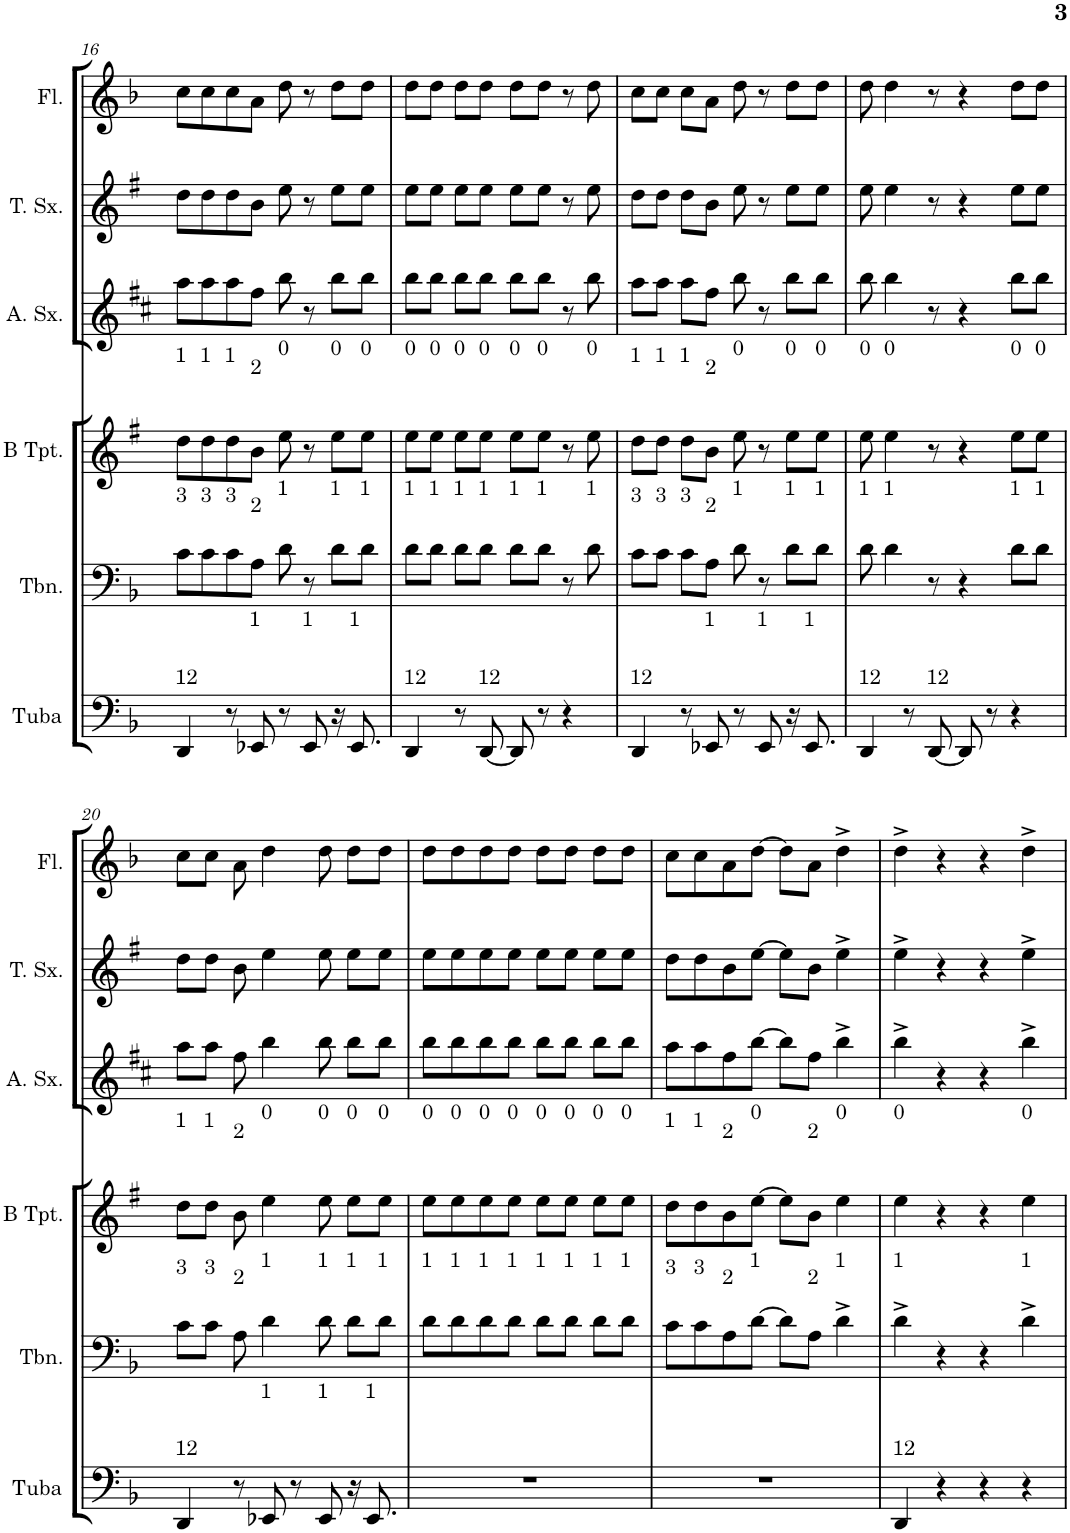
**kern	**kern	**kern	**kern	**kern	**kern
*part6	*part5	*part4	*part3	*part2	*part1
*staff6	*staff5	*staff4	*staff3	*staff2	*staff1
*I"Tuba	*I"Trombone	*I"Trumpet in B	*I"Alto Sax.	*I"Tenor Sax.	*I"Flauta Transversal
*I'Tuba	*I'Tbn.	*	*I'A. Sx.	*I'T. Sx.	*I'Fl.
!!LO:PB:g=z
*clefF4	*clefF4	*clefG2	*clefG2	*clefG2	*clefG2
*	*	*Trd1c2	*Trd5c9	*Trd8c14	*
*k[b-]	*k[b-]	*k[f#]	*k[f#c#]	*k[f#]	*k[b-]
*d:	*d:	*e:	*b:	*e:	*d:
*M4/4	*M4/4	*M4/4	*M4/4	*M4/4	*M4/4
*met(c)	*met(c)	*met(c)	*met(c)	*met(c)	*met(c)
=16	=16	=16	=16	=16	=16
!	!	!LO:TX:a:t=1	!	!	!
!	!LO:TX:a:t=3	!	!	!	!
!LO:TX:a:t=12	!	!	!	!	!
4DD/	8c\L	8dd\L	8aa\L	8dd\L	8cc\L
!	!	!LO:TX:a:t=1	!	!	!
!	!LO:TX:a:t=3	!	!	!	!
.	8c\	8dd\	8aa\	8dd\	8cc\
!	!	!LO:TX:a:t=1	!	!	!
!	!LO:TX:a:t=3	!	!	!	!
8r	8c\	8dd\	8aa\	8dd\	8cc\
!	!	!LO:TX:a:t=2	!	!	!
!	!LO:TX:a:t=2	!	!	!	!
!LO:TX:a:t=1	!	!	!	!	!
8EE-X/	8A\J	8b\J	8ff#\J	8b\J	8a\J
!	!	!LO:TX:a:t=0	!	!	!
!	!LO:TX:a:t=1	!	!	!	!
8r	8d\	8ee\	8bb\	8ee\	8dd\
!LO:TX:a:t=1	!	!	!	!	!
8EE-/	8r	8r	8r	8r	8r
!	!	!LO:TX:a:t=0	!	!	!
!	!LO:TX:a:t=1	!	!	!	!
16r	8d\L	8ee\L	8bb\L	8ee\L	8dd\L
!LO:TX:a:t=1	!	!	!	!	!
8.EE-/	.	.	.	.	.
!	!	!LO:TX:a:t=0	!	!	!
!	!LO:TX:a:t=1	!	!	!	!
.	8d\J	8ee\J	8bb\J	8ee\J	8dd\J
=17	=17	=17	=17	=17	=17
!	!	!LO:TX:a:t=0	!	!	!
!	!LO:TX:a:t=1	!	!	!	!
!LO:TX:a:t=12	!	!	!	!	!
4DD/	8d\L	8ee\L	8bb\L	8ee\L	8dd\L
!	!	!LO:TX:a:t=0	!	!	!
!	!LO:TX:a:t=1	!	!	!	!
.	8d\J	8ee\J	8bb\J	8ee\J	8dd\J
!	!	!LO:TX:a:t=0	!	!	!
!	!LO:TX:a:t=1	!	!	!	!
8r	8d\L	8ee\L	8bb\L	8ee\L	8dd\L
!	!	!LO:TX:a:t=0	!	!	!
!	!LO:TX:a:t=1	!	!	!	!
!LO:TX:a:t=12	!	!	!	!	!
[8DD/	8d\J	8ee\J	8bb\J	8ee\J	8dd\J
!	!	!LO:TX:a:t=0	!	!	!
!	!LO:TX:a:t=1	!	!	!	!
8DD/]	8d\L	8ee\L	8bb\L	8ee\L	8dd\L
!	!	!LO:TX:a:t=0	!	!	!
!	!LO:TX:a:t=1	!	!	!	!
8r	8d\J	8ee\J	8bb\J	8ee\J	8dd\J
4r	8r	8r	8r	8r	8r
!	!	!LO:TX:a:t=0	!	!	!
!	!LO:TX:a:t=1	!	!	!	!
.	8d\	8ee\	8bb\	8ee\	8dd\
=18	=18	=18	=18	=18	=18
!	!	!LO:TX:a:t=1	!	!	!
!	!LO:TX:a:t=3	!	!	!	!
!LO:TX:a:t=12	!	!	!	!	!
4DD/	8c\L	8dd\L	8aa\L	8dd\L	8cc\L
!	!	!LO:TX:a:t=1	!	!	!
!	!LO:TX:a:t=3	!	!	!	!
.	8c\J	8dd\J	8aa\J	8dd\J	8cc\J
!	!	!LO:TX:a:t=1	!	!	!
!	!LO:TX:a:t=3	!	!	!	!
8r	8c\L	8dd\L	8aa\L	8dd\L	8cc\L
!	!	!LO:TX:a:t=2	!	!	!
!	!LO:TX:a:t=2	!	!	!	!
!LO:TX:a:t=1	!	!	!	!	!
8EE-X/	8A\J	8b\J	8ff#\J	8b\J	8a\J
!	!	!LO:TX:a:t=0	!	!	!
!	!LO:TX:a:t=1	!	!	!	!
8r	8d\	8ee\	8bb\	8ee\	8dd\
!LO:TX:a:t=1	!	!	!	!	!
8EE-/	8r	8r	8r	8r	8r
!	!	!LO:TX:a:t=0	!	!	!
!	!LO:TX:a:t=1	!	!	!	!
16r	8d\L	8ee\L	8bb\L	8ee\L	8dd\L
!LO:TX:a:t=1	!	!	!	!	!
8.EE-/	.	.	.	.	.
!	!	!LO:TX:a:t=0	!	!	!
!	!LO:TX:a:t=1	!	!	!	!
.	8d\J	8ee\J	8bb\J	8ee\J	8dd\J
=19	=19	=19	=19	=19	=19
!	!	!LO:TX:a:t=0	!	!	!
!	!LO:TX:a:t=1	!	!	!	!
!LO:TX:a:t=12	!	!	!	!	!
4DD/	8d\	8ee\	8bb\	8ee\	8dd\
!	!	!LO:TX:a:t=0	!	!	!
!	!LO:TX:a:t=1	!	!	!	!
.	4d\	4ee\	4bb\	4ee\	4dd\
8r	.	.	.	.	.
!LO:TX:a:t=12	!	!	!	!	!
[8DD/	8r	8r	8r	8r	8r
8DD/]	4r	4r	4r	4r	4r
8r	.	.	.	.	.
!	!	!LO:TX:a:t=0	!	!	!
!	!LO:TX:a:t=1	!	!	!	!
4r	8d\L	8ee\L	8bb\L	8ee\L	8dd\L
!	!	!LO:TX:a:t=0	!	!	!
!	!LO:TX:a:t=1	!	!	!	!
.	8d\J	8ee\J	8bb\J	8ee\J	8dd\J
!!LO:LB:g=z
=20	=20	=20	=20	=20	=20
!	!	!LO:TX:a:t=1	!	!	!
!	!LO:TX:a:t=3	!	!	!	!
!LO:TX:a:t=12	!	!	!	!	!
4DD/	8c\L	8dd\L	8aa\L	8dd\L	8cc\L
!	!	!LO:TX:a:t=1	!	!	!
!	!LO:TX:a:t=3	!	!	!	!
.	8c\J	8dd\J	8aa\J	8dd\J	8cc\J
!	!	!LO:TX:a:t=2	!	!	!
!	!LO:TX:a:t=2	!	!	!	!
8r	8A\	8b\	8ff#\	8b\	8a\
!	!	!LO:TX:a:t=0	!	!	!
!	!LO:TX:a:t=1	!	!	!	!
!LO:TX:a:t=1	!	!	!	!	!
8EE-X/	4d\	4ee\	4bb\	4ee\	4dd\
8r	.	.	.	.	.
!	!	!LO:TX:a:t=0	!	!	!
!	!LO:TX:a:t=1	!	!	!	!
!LO:TX:a:t=1	!	!	!	!	!
8EE-/	8d\	8ee\	8bb\	8ee\	8dd\
!	!	!LO:TX:a:t=0	!	!	!
!	!LO:TX:a:t=1	!	!	!	!
16r	8d\L	8ee\L	8bb\L	8ee\L	8dd\L
!LO:TX:a:t=1	!	!	!	!	!
8.EE-/	.	.	.	.	.
!	!	!LO:TX:a:t=0	!	!	!
!	!LO:TX:a:t=1	!	!	!	!
.	8d\J	8ee\J	8bb\J	8ee\J	8dd\J
=21	=21	=21	=21	=21	=21
!	!	!LO:TX:a:t=0	!	!	!
!	!LO:TX:a:t=1	!	!	!	!
1r	8d\L	8ee\L	8bb\L	8ee\L	8dd\L
!	!	!LO:TX:a:t=0	!	!	!
!	!LO:TX:a:t=1	!	!	!	!
.	8d\	8ee\	8bb\	8ee\	8dd\
!	!	!LO:TX:a:t=0	!	!	!
!	!LO:TX:a:t=1	!	!	!	!
.	8d\	8ee\	8bb\	8ee\	8dd\
!	!	!LO:TX:a:t=0	!	!	!
!	!LO:TX:a:t=1	!	!	!	!
.	8d\J	8ee\J	8bb\J	8ee\J	8dd\J
!	!	!LO:TX:a:t=0	!	!	!
!	!LO:TX:a:t=1	!	!	!	!
.	8d\L	8ee\L	8bb\L	8ee\L	8dd\L
!	!	!LO:TX:a:t=0	!	!	!
!	!LO:TX:a:t=1	!	!	!	!
.	8d\J	8ee\J	8bb\J	8ee\J	8dd\J
!	!	!LO:TX:a:t=0	!	!	!
!	!LO:TX:a:t=1	!	!	!	!
.	8d\L	8ee\L	8bb\L	8ee\L	8dd\L
!	!	!LO:TX:a:t=0	!	!	!
!	!LO:TX:a:t=1	!	!	!	!
.	8d\J	8ee\J	8bb\J	8ee\J	8dd\J
=22	=22	=22	=22	=22	=22
!	!	!LO:TX:a:t=1	!	!	!
!	!LO:TX:a:t=3	!	!	!	!
1r	8c\L	8dd\L	8aa\L	8dd\L	8cc\L
!	!	!LO:TX:a:t=1	!	!	!
!	!LO:TX:a:t=3	!	!	!	!
.	8c\	8dd\	8aa\	8dd\	8cc\
!	!	!LO:TX:a:t=2	!	!	!
!	!LO:TX:a:t=2	!	!	!	!
.	8A\	8b\	8ff#\	8b\	8a\
!	!	!LO:TX:a:t=0	!	!	!
!	!LO:TX:a:t=1	!	!	!	!
.	[8d\J	[8ee\J	[8bb\J	[8ee\J	[8dd\J
.	8d\L]	8ee\L]	8bb\L]	8ee\L]	8dd\L]
!	!	!LO:TX:a:t=2	!	!	!
!	!LO:TX:a:t=2	!	!	!	!
.	8A\J	8b\J	8ff#\J	8b\J	8a\J
!	!	!LO:TX:a:t=0	!	!	!
!	!LO:TX:a:t=1	!	!	!	!
.	4d^\	4ee\	4bb^\	4ee^\	4dd^\
=23	=23	=23	=23	=23	=23
!	!	!LO:TX:a:t=0	!	!	!
!	!LO:TX:a:t=1	!	!	!	!
!LO:TX:a:t=12	!	!	!	!	!
4DD/	4d^\	4ee\	4bb^\	4ee^\	4dd^\
4r	4r	4r	4r	4r	4r
4r	4r	4r	4r	4r	4r
!	!	!LO:TX:a:t=0	!	!	!
!	!LO:TX:a:t=1	!	!	!	!
4r	4d^\	4ee\	4bb^\	4ee^\	4dd^\
=	=	=	=	=	=
*-	*-	*-	*-	*-	*-
